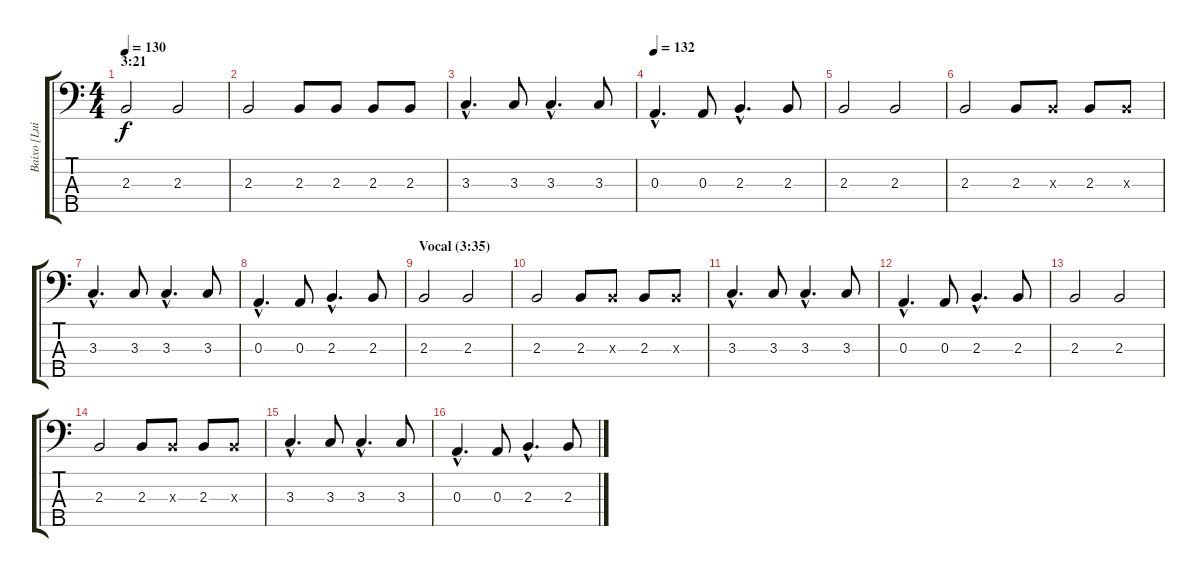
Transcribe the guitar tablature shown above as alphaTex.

\track ("Baixo [Luís Mariutti, o Jesus]" "Baixo [Luí") {instrument electricbassfinger}
\staff {score tabs}
\tuning (G2 D2 A1 E1 B0) {hide}
\ts (4 4)
\section ("" "3:21")
\tempo 130
\clef f4
\ks c
2.3.2{dy f} 2.3.2 |
2.3.2 2.3.8 2.3.8 2.3.8 2.3.8 |
3.3{hac}.4{d} 3.3.8 3.3{hac}.4{d} 3.3.8 |
\tempo 132
0.3{hac}.4{d} 0.3.8 2.3{hac}.4{d} 2.3.8 |
2.3.2 2.3.2 |
2.3.2 2.3.8 2.3{x}.8 2.3.8 2.3{x}.8 |
3.3{hac}.4{d} 3.3.8 3.3{hac}.4{d} 3.3.8 |
0.3{hac}.4{d} 0.3.8 2.3{hac}.4{d} 2.3.8 |
\section ("" "Vocal (3:35)")
2.3.2 2.3.2 |
2.3.2 2.3.8 2.3{x}.8 2.3.8 2.3{x}.8 |
3.3{hac}.4{d} 3.3.8 3.3{hac}.4{d} 3.3.8 |
0.3{hac}.4{d} 0.3.8 2.3{hac}.4{d} 2.3.8 |
2.3.2 2.3.2 |
2.3.2 2.3.8 2.3{x}.8 2.3.8 2.3{x}.8 |
3.3{hac}.4{d} 3.3.8 3.3{hac}.4{d} 3.3.8 |
0.3{hac}.4{d} 0.3.8 2.3{hac}.4{d} 2.3.8
